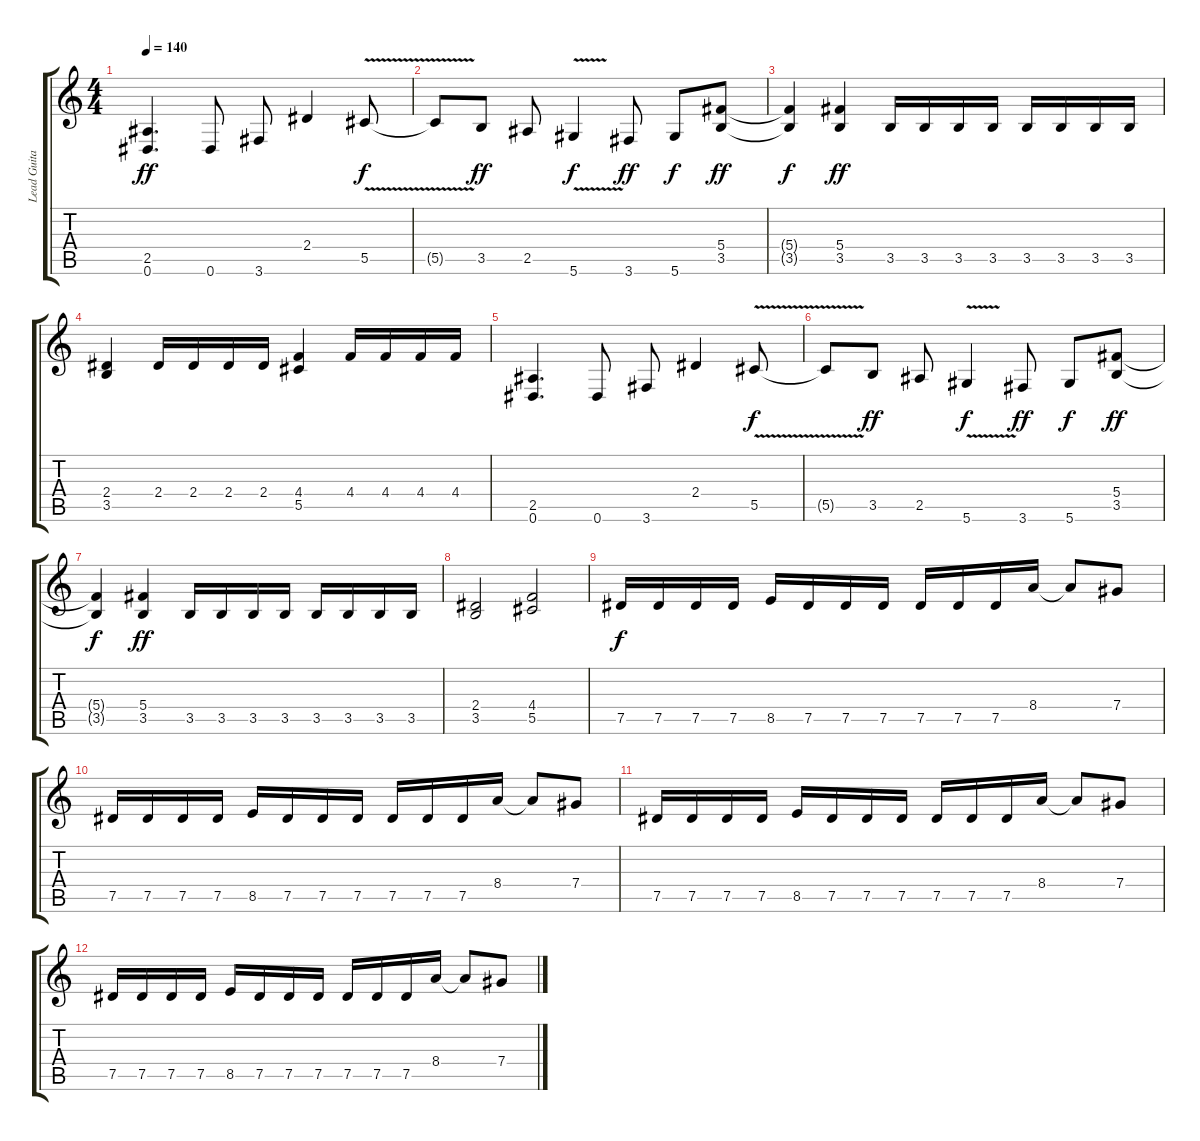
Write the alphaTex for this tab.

\track ("Lead Guitar" "Lead Guita") {instrument overdrivenguitar}
\staff {score tabs}
\tuning (Eb4 Bb3 Gb3 Db3 Ab2 Eb2) {hide}
\ts (4 4)
\tempo 140
\clef g2
\ks c
(2.5 0.6).4{d dy ff} 0.6.8 3.6.8 2.4.4 5.5{v}.8{dy f} |
5.5{t}.8 3.5.8{dy ff} 2.5.8 5.6{v}.4{dy f} 3.6.8{dy ff} 5.6.8{dy f} (5.4 3.5).8{dy ff} |
(5.4{t} 3.5{t}).4{dy f} (5.4 3.5).4{dy ff} 3.5.16 3.5.16 3.5.16 3.5.16 3.5.16 3.5.16 3.5.16 3.5.16 |
(2.4 3.5).4 2.4.16 2.4.16 2.4.16 2.4.16 (4.4 5.5).4 4.4.16 4.4.16 4.4.16 4.4.16 |
(2.5 0.6).4{d} 0.6.8 3.6.8 2.4.4 5.5{v}.8{dy f} |
5.5{t}.8 3.5.8{dy ff} 2.5.8 5.6{v}.4{dy f} 3.6.8{dy ff} 5.6.8{dy f} (5.4 3.5).8{dy ff} |
(5.4{t} 3.5{t}).4{dy f} (5.4 3.5).4{dy ff} 3.5.16 3.5.16 3.5.16 3.5.16 3.5.16 3.5.16 3.5.16 3.5.16 |
(2.4 3.5).2 (4.4 5.5).2 |
7.5.16{dy f} 7.5.16 7.5.16 7.5.16 8.5.16 7.5.16 7.5.16 7.5.16 7.5.16 7.5.16 7.5.16 8.4.16 8.4{t}.8 7.4.8 |
7.5.16 7.5.16 7.5.16 7.5.16 8.5.16 7.5.16 7.5.16 7.5.16 7.5.16 7.5.16 7.5.16 8.4.16 8.4{t}.8 7.4.8 |
7.5.16 7.5.16 7.5.16 7.5.16 8.5.16 7.5.16 7.5.16 7.5.16 7.5.16 7.5.16 7.5.16 8.4.16 8.4{t}.8 7.4.8 |
7.5.16 7.5.16 7.5.16 7.5.16 8.5.16 7.5.16 7.5.16 7.5.16 7.5.16 7.5.16 7.5.16 8.4.16 8.4{t}.8 7.4.8
